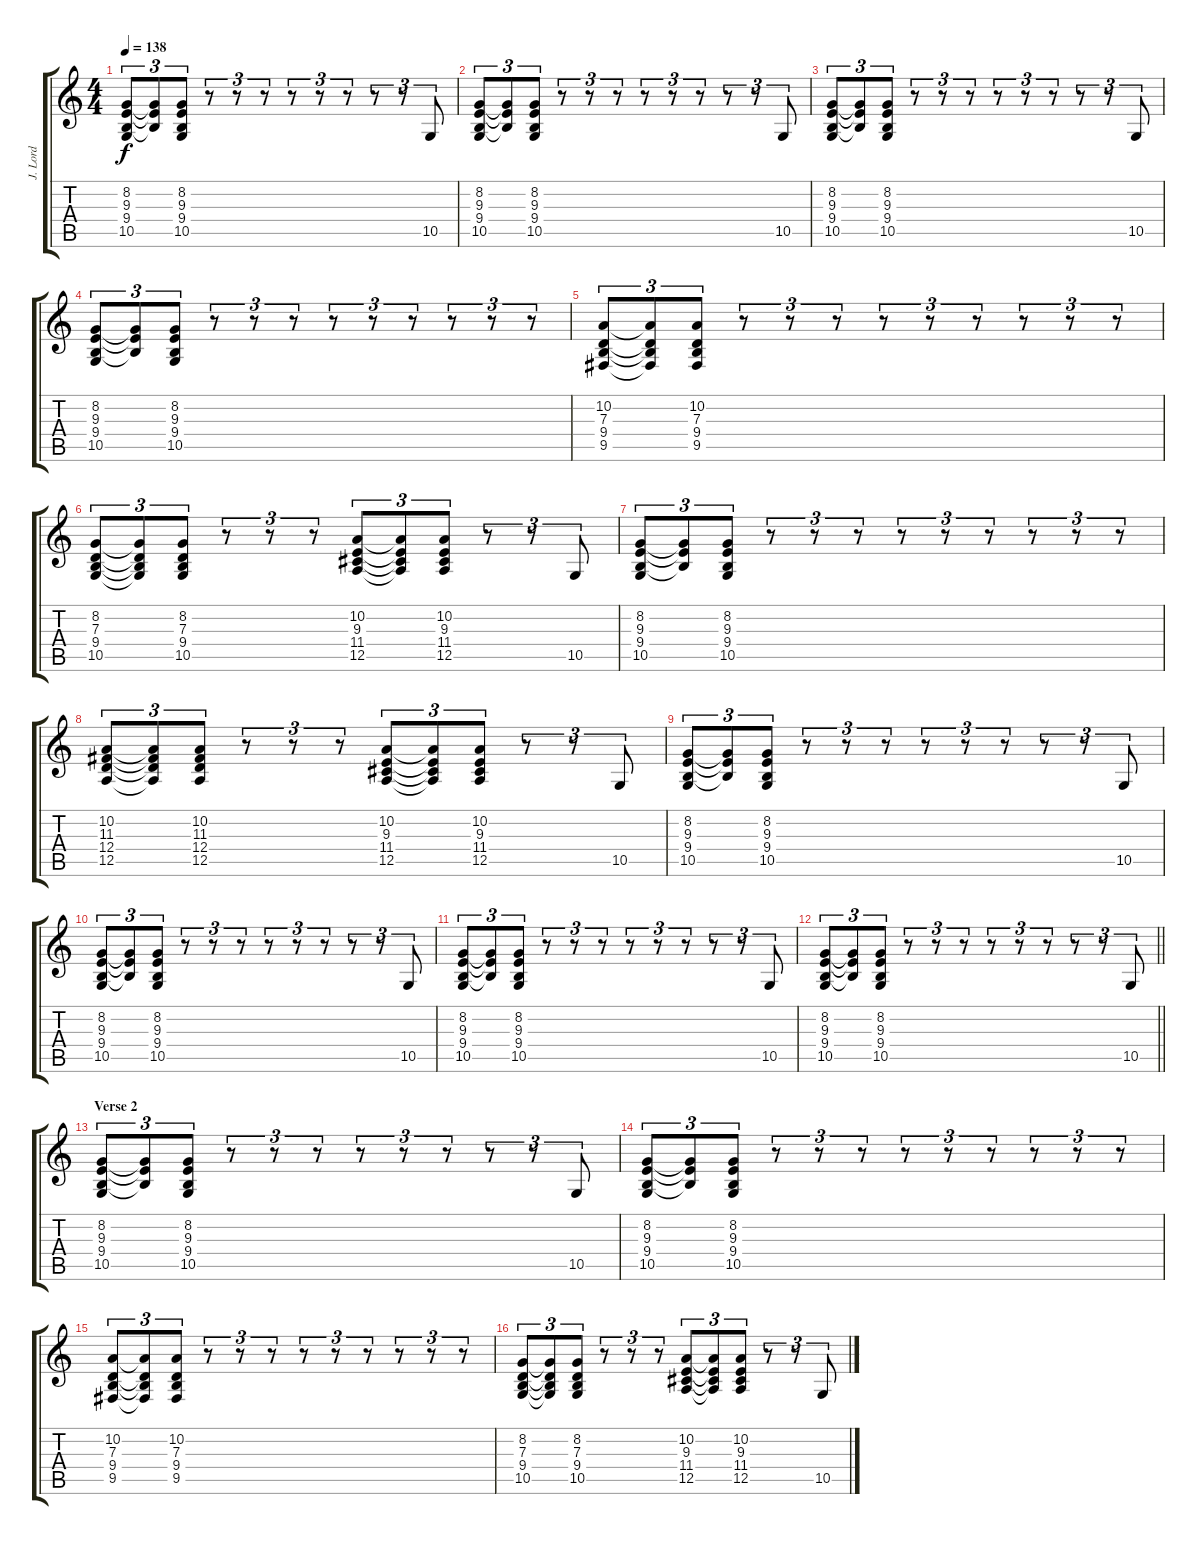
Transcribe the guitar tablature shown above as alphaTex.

\track ("J. Lord" "J. Lord") {instrument drawbarorgan}
\staff {score tabs}
\tuning (E4 B3 G3 D3 A2 E2) {hide}
\ts (4 4)
\tempo 138
\clef g2
\ks c
(8.2 9.3 9.4 10.5).8{tu (3 2) dy f} (8.2{t} 9.3{t} 9.4{t}).8{tu (3 2)} (8.2 9.3 9.4 10.5).8{tu (3 2)} r.8{tu (3 2)} r.8{tu (3 2)} r.8{tu (3 2)} r.8{tu (3 2)} r.8{tu (3 2)} r.8{tu (3 2)} r.8{tu (3 2)} r.8{tu (3 2)} 10.5.8{tu (3 2)} |
(8.2 9.3 9.4 10.5).8{tu (3 2)} (8.2{t} 9.3{t} 9.4{t}).8{tu (3 2)} (8.2 9.3 9.4 10.5).8{tu (3 2)} r.8{tu (3 2)} r.8{tu (3 2)} r.8{tu (3 2)} r.8{tu (3 2)} r.8{tu (3 2)} r.8{tu (3 2)} r.8{tu (3 2)} r.8{tu (3 2)} 10.5.8{tu (3 2)} |
(8.2 9.3 9.4 10.5).8{tu (3 2)} (8.2{t} 9.3{t} 9.4{t}).8{tu (3 2)} (8.2 9.3 9.4 10.5).8{tu (3 2)} r.8{tu (3 2)} r.8{tu (3 2)} r.8{tu (3 2)} r.8{tu (3 2)} r.8{tu (3 2)} r.8{tu (3 2)} r.8{tu (3 2)} r.8{tu (3 2)} 10.5.8{tu (3 2)} |
(8.2 9.3 9.4 10.5).8{tu (3 2)} (8.2{t} 9.3{t} 9.4{t}).8{tu (3 2)} (8.2 9.3 9.4 10.5).8{tu (3 2)} r.8{tu (3 2)} r.8{tu (3 2)} r.8{tu (3 2)} r.8{tu (3 2)} r.8{tu (3 2)} r.8{tu (3 2)} r.8{tu (3 2)} r.8{tu (3 2)} r.8{tu (3 2)} |
(10.2 7.3 9.4 9.5).8{tu (3 2)} (10.2{t} 7.3{t} 9.4{t} 9.5{t}).8{tu (3 2)} (10.2 7.3 9.4 9.5).8{tu (3 2)} r.8{tu (3 2)} r.8{tu (3 2)} r.8{tu (3 2)} r.8{tu (3 2)} r.8{tu (3 2)} r.8{tu (3 2)} r.8{tu (3 2)} r.8{tu (3 2)} r.8{tu (3 2)} |
(8.2 7.3 9.4 10.5).8{tu (3 2)} (8.2{t} 7.3{t} 9.4{t} 10.5{t}).8{tu (3 2)} (8.2 7.3 9.4 10.5).8{tu (3 2)} r.8{tu (3 2)} r.8{tu (3 2)} r.8{tu (3 2)} (10.2 9.3 11.4 12.5).8{tu (3 2)} (10.2{t} 9.3{t} 11.4{t} 12.5{t}).8{tu (3 2)} (10.2 9.3 11.4 12.5).8{tu (3 2)} r.8{tu (3 2)} r.8{tu (3 2)} 10.5.8{tu (3 2)} |
(8.2 9.3 9.4 10.5).8{tu (3 2)} (8.2{t} 9.3{t} 9.4{t}).8{tu (3 2)} (8.2 9.3 9.4 10.5).8{tu (3 2)} r.8{tu (3 2)} r.8{tu (3 2)} r.8{tu (3 2)} r.8{tu (3 2)} r.8{tu (3 2)} r.8{tu (3 2)} r.8{tu (3 2)} r.8{tu (3 2)} r.8{tu (3 2)} |
(10.2 11.3 12.4 12.5).8{tu (3 2)} (10.2{t} 11.3{t} 12.4{t} 12.5{t}).8{tu (3 2)} (10.2 11.3 12.4 12.5).8{tu (3 2)} r.8{tu (3 2)} r.8{tu (3 2)} r.8{tu (3 2)} (10.2 9.3 11.4 12.5).8{tu (3 2)} (10.2{t} 9.3{t} 11.4{t} 12.5{t}).8{tu (3 2)} (10.2 9.3 11.4 12.5).8{tu (3 2)} r.8{tu (3 2)} r.8{tu (3 2)} 10.5.8{tu (3 2)} |
(8.2 9.3 9.4 10.5).8{tu (3 2)} (8.2{t} 9.3{t} 9.4{t}).8{tu (3 2)} (8.2 9.3 9.4 10.5).8{tu (3 2)} r.8{tu (3 2)} r.8{tu (3 2)} r.8{tu (3 2)} r.8{tu (3 2)} r.8{tu (3 2)} r.8{tu (3 2)} r.8{tu (3 2)} r.8{tu (3 2)} 10.5.8{tu (3 2)} |
(8.2 9.3 9.4 10.5).8{tu (3 2)} (8.2{t} 9.3{t} 9.4{t}).8{tu (3 2)} (8.2 9.3 9.4 10.5).8{tu (3 2)} r.8{tu (3 2)} r.8{tu (3 2)} r.8{tu (3 2)} r.8{tu (3 2)} r.8{tu (3 2)} r.8{tu (3 2)} r.8{tu (3 2)} r.8{tu (3 2)} 10.5.8{tu (3 2)} |
(8.2 9.3 9.4 10.5).8{tu (3 2)} (8.2{t} 9.3{t} 9.4{t}).8{tu (3 2)} (8.2 9.3 9.4 10.5).8{tu (3 2)} r.8{tu (3 2)} r.8{tu (3 2)} r.8{tu (3 2)} r.8{tu (3 2)} r.8{tu (3 2)} r.8{tu (3 2)} r.8{tu (3 2)} r.8{tu (3 2)} 10.5.8{tu (3 2)} |
\barLineRight lightlight
(8.2 9.3 9.4 10.5).8{tu (3 2)} (8.2{t} 9.3{t} 9.4{t}).8{tu (3 2)} (8.2 9.3 9.4 10.5).8{tu (3 2)} r.8{tu (3 2)} r.8{tu (3 2)} r.8{tu (3 2)} r.8{tu (3 2)} r.8{tu (3 2)} r.8{tu (3 2)} r.8{tu (3 2)} r.8{tu (3 2)} 10.5.8{tu (3 2)} |
\section ("" "Verse 2")
(8.2 9.3 9.4 10.5).8{tu (3 2)} (8.2{t} 9.3{t} 9.4{t}).8{tu (3 2)} (8.2 9.3 9.4 10.5).8{tu (3 2)} r.8{tu (3 2)} r.8{tu (3 2)} r.8{tu (3 2)} r.8{tu (3 2)} r.8{tu (3 2)} r.8{tu (3 2)} r.8{tu (3 2)} r.8{tu (3 2)} 10.5.8{tu (3 2)} |
(8.2 9.3 9.4 10.5).8{tu (3 2)} (8.2{t} 9.3{t} 9.4{t}).8{tu (3 2)} (8.2 9.3 9.4 10.5).8{tu (3 2)} r.8{tu (3 2)} r.8{tu (3 2)} r.8{tu (3 2)} r.8{tu (3 2)} r.8{tu (3 2)} r.8{tu (3 2)} r.8{tu (3 2)} r.8{tu (3 2)} r.8{tu (3 2)} |
(10.2 7.3 9.4 9.5).8{tu (3 2)} (10.2{t} 7.3{t} 9.4{t} 9.5{t}).8{tu (3 2)} (10.2 7.3 9.4 9.5).8{tu (3 2)} r.8{tu (3 2)} r.8{tu (3 2)} r.8{tu (3 2)} r.8{tu (3 2)} r.8{tu (3 2)} r.8{tu (3 2)} r.8{tu (3 2)} r.8{tu (3 2)} r.8{tu (3 2)} |
(8.2 7.3 9.4 10.5).8{tu (3 2)} (8.2{t} 7.3{t} 9.4{t} 10.5{t}).8{tu (3 2)} (8.2 7.3 9.4 10.5).8{tu (3 2)} r.8{tu (3 2)} r.8{tu (3 2)} r.8{tu (3 2)} (10.2 9.3 11.4 12.5).8{tu (3 2)} (10.2{t} 9.3{t} 11.4{t} 12.5{t}).8{tu (3 2)} (10.2 9.3 11.4 12.5).8{tu (3 2)} r.8{tu (3 2)} r.8{tu (3 2)} 10.5.8{tu (3 2)}
